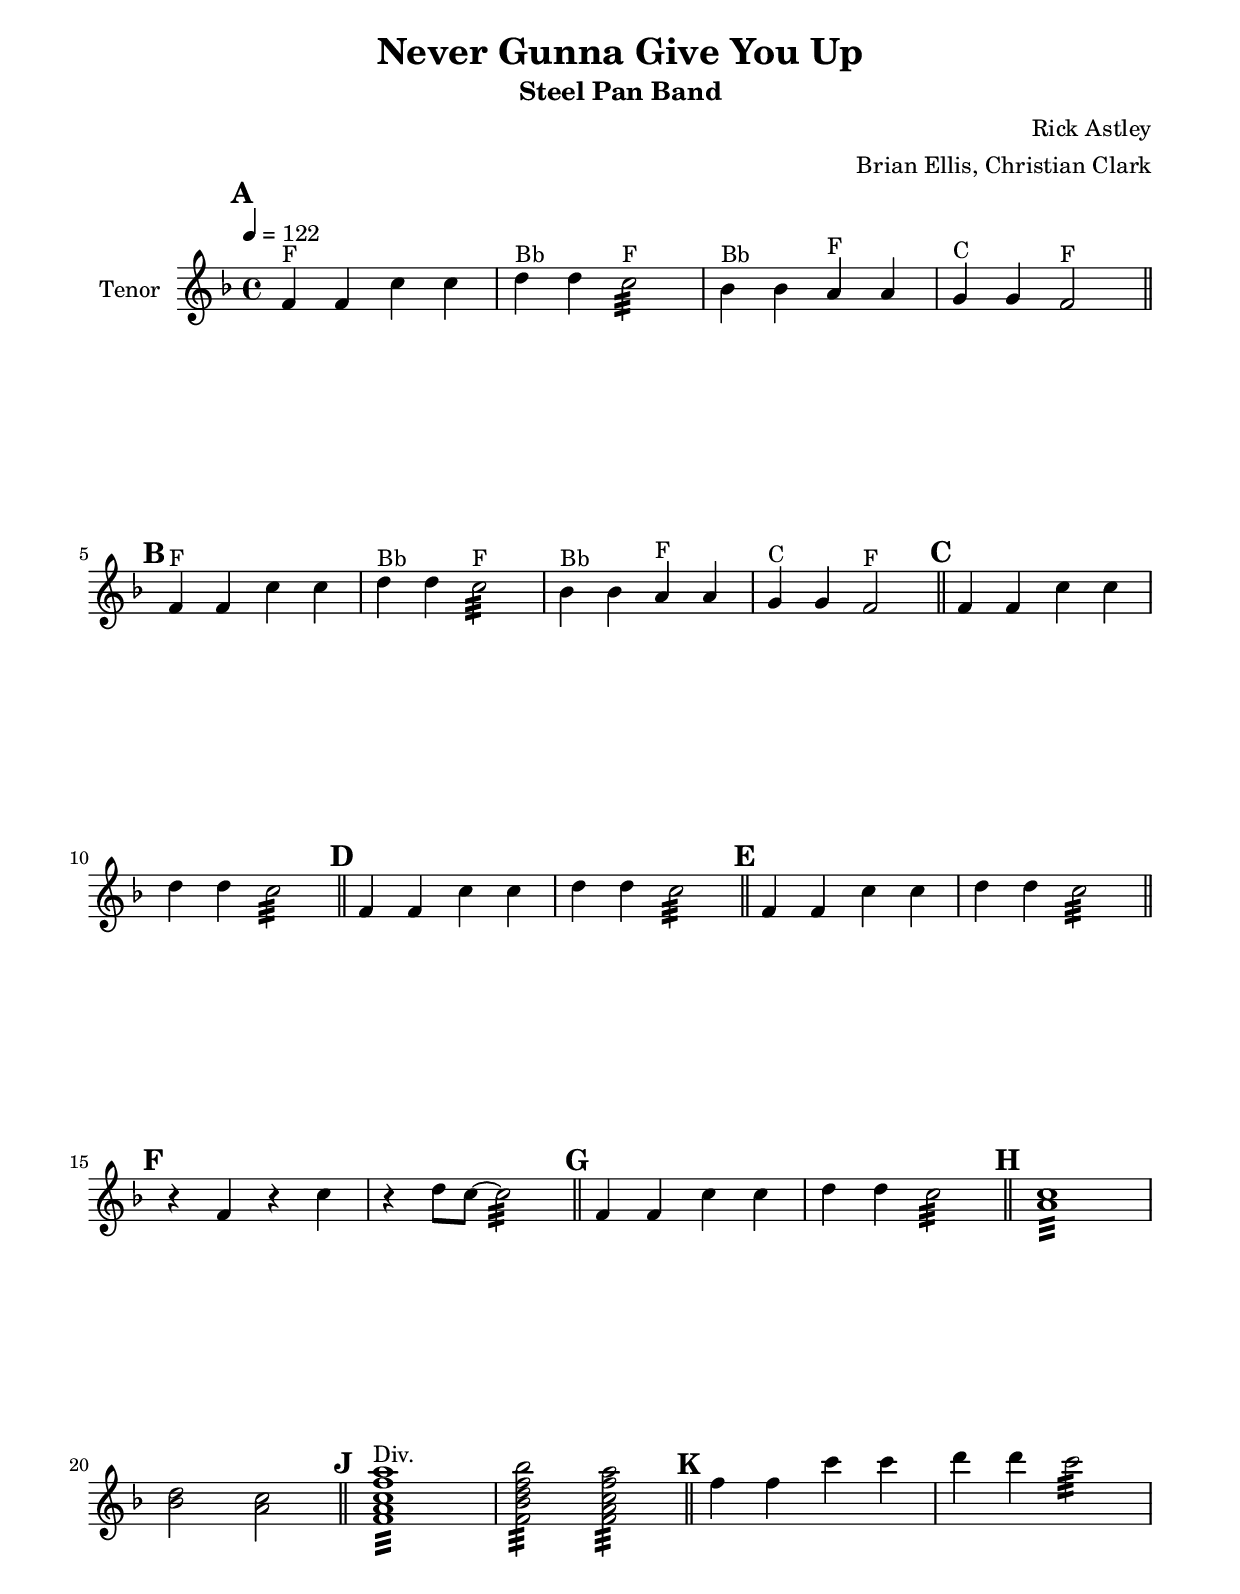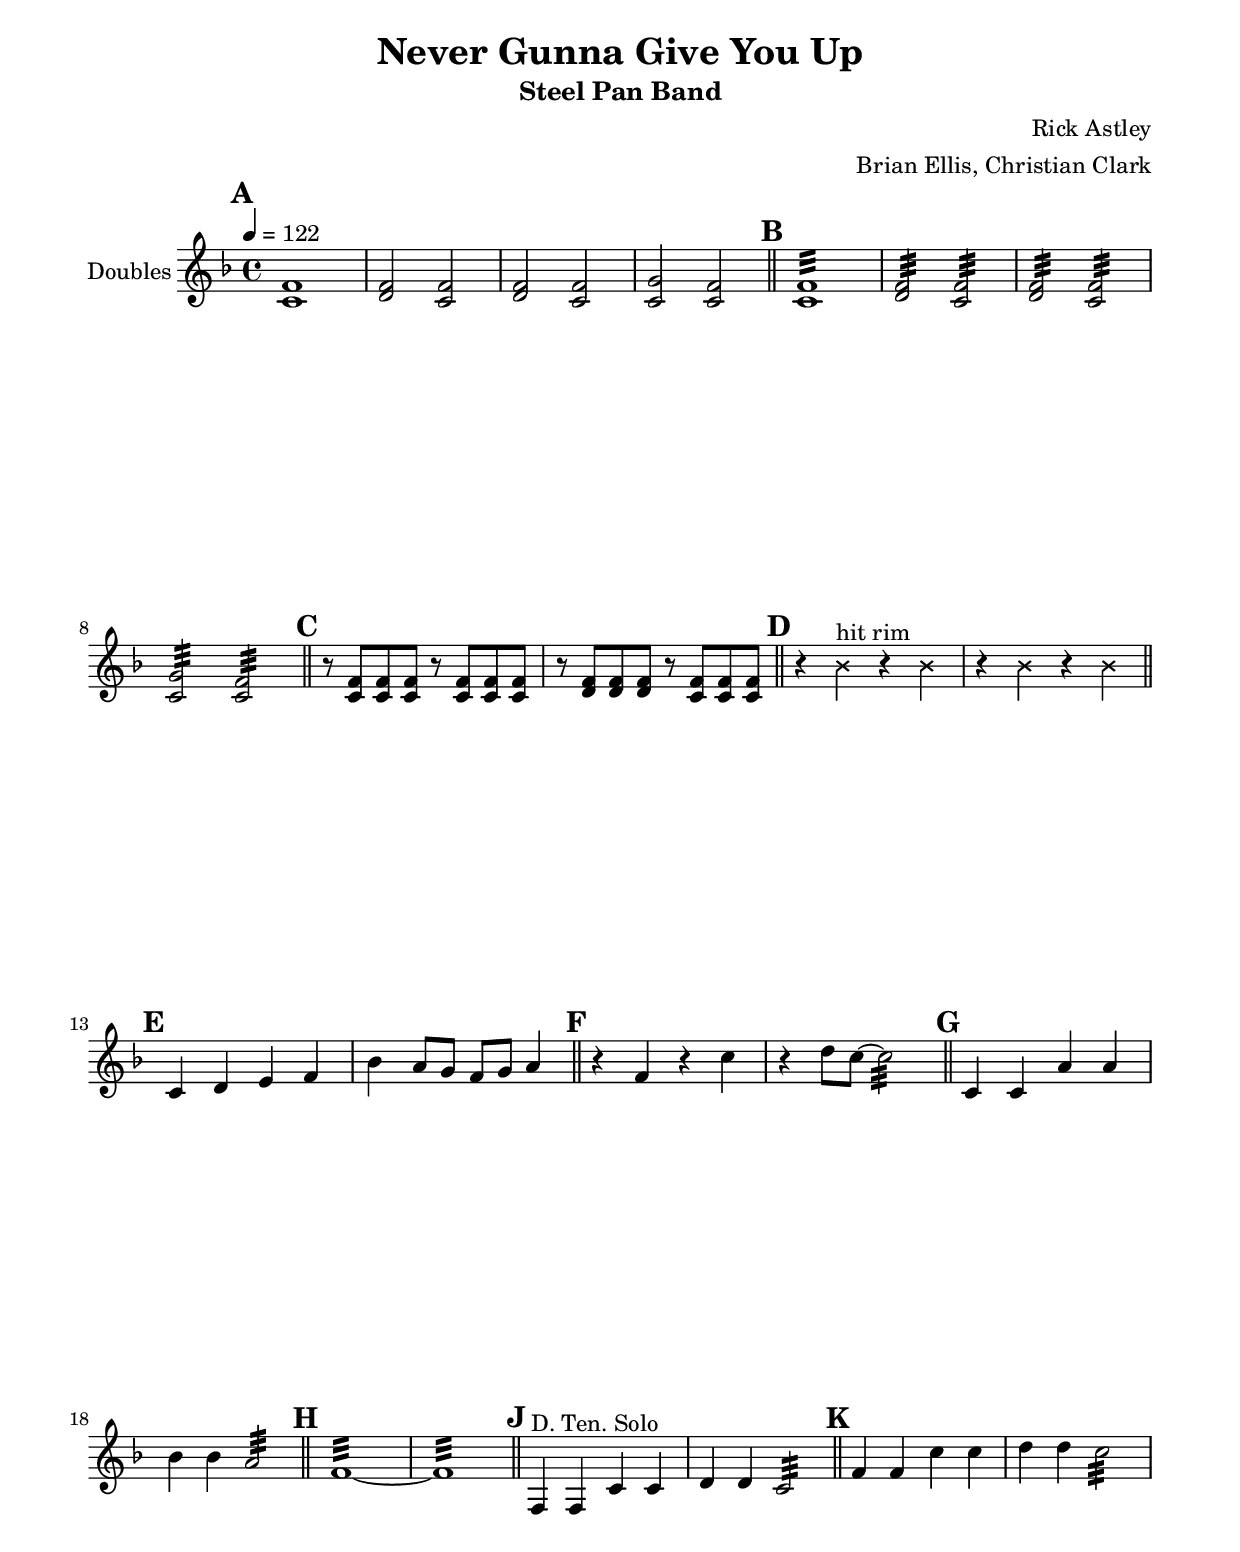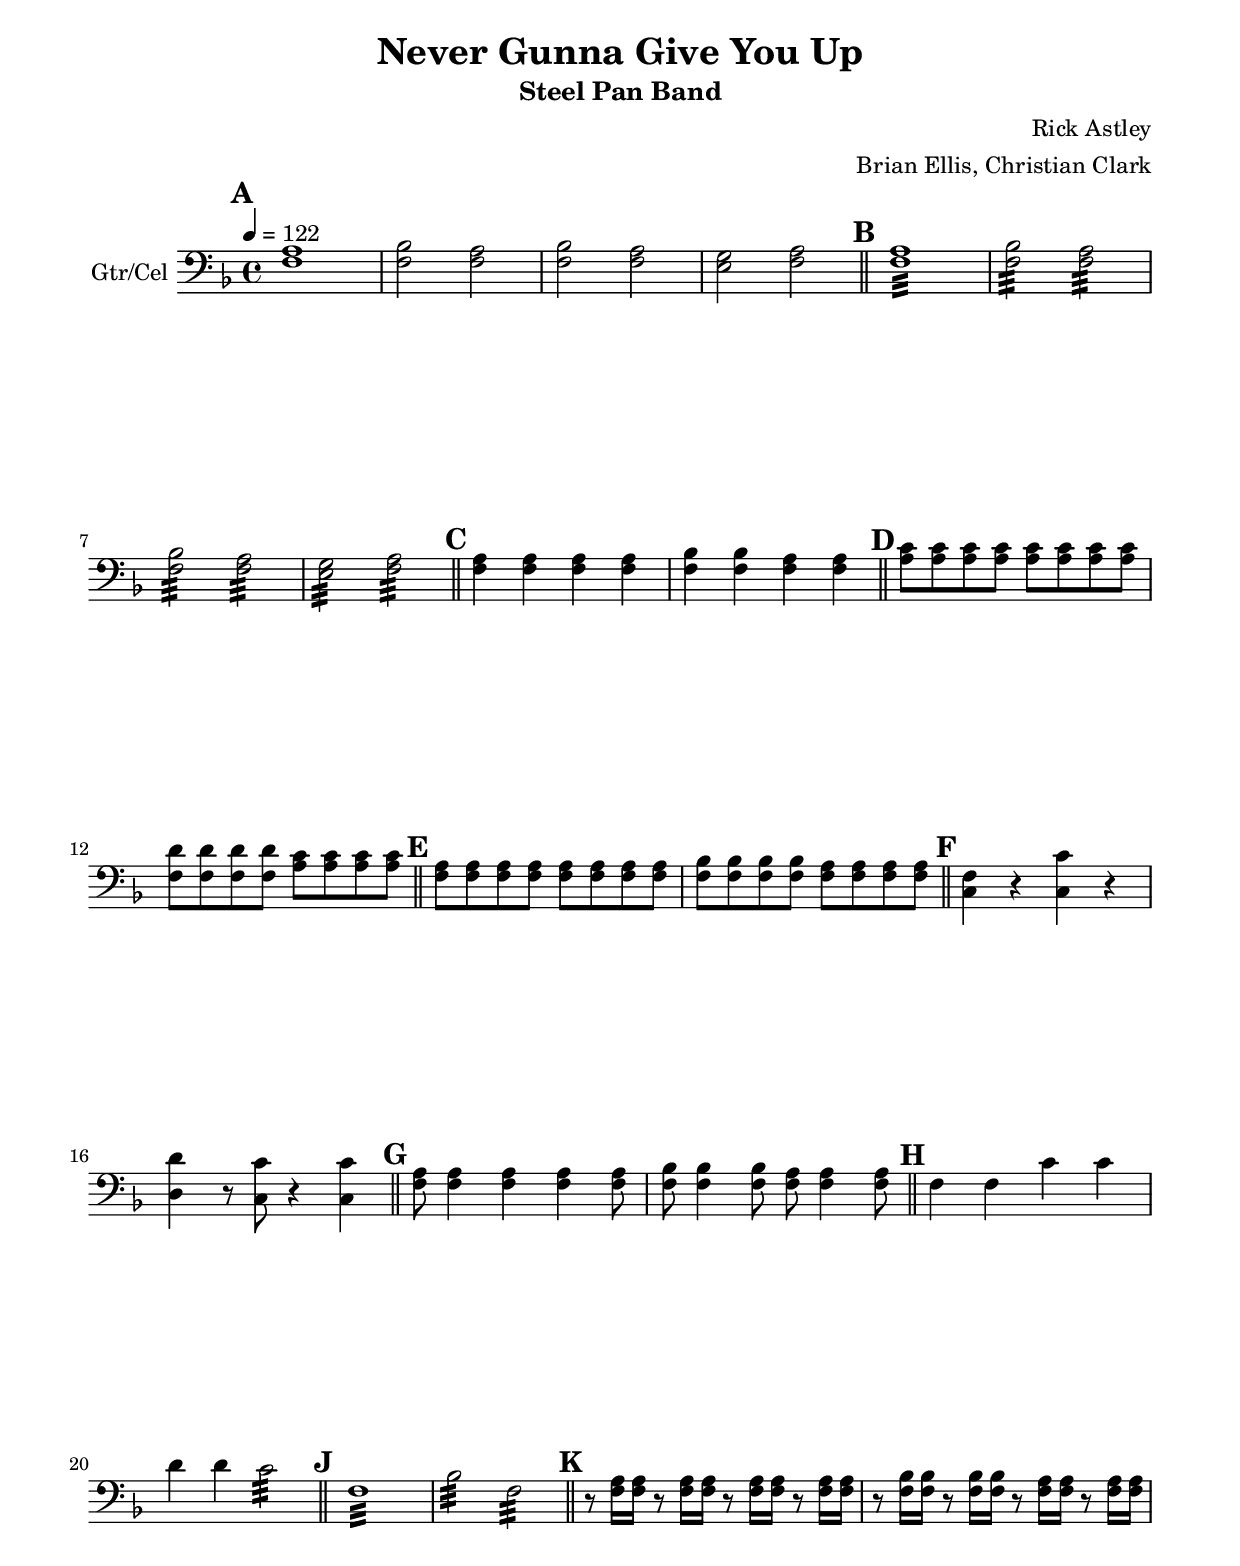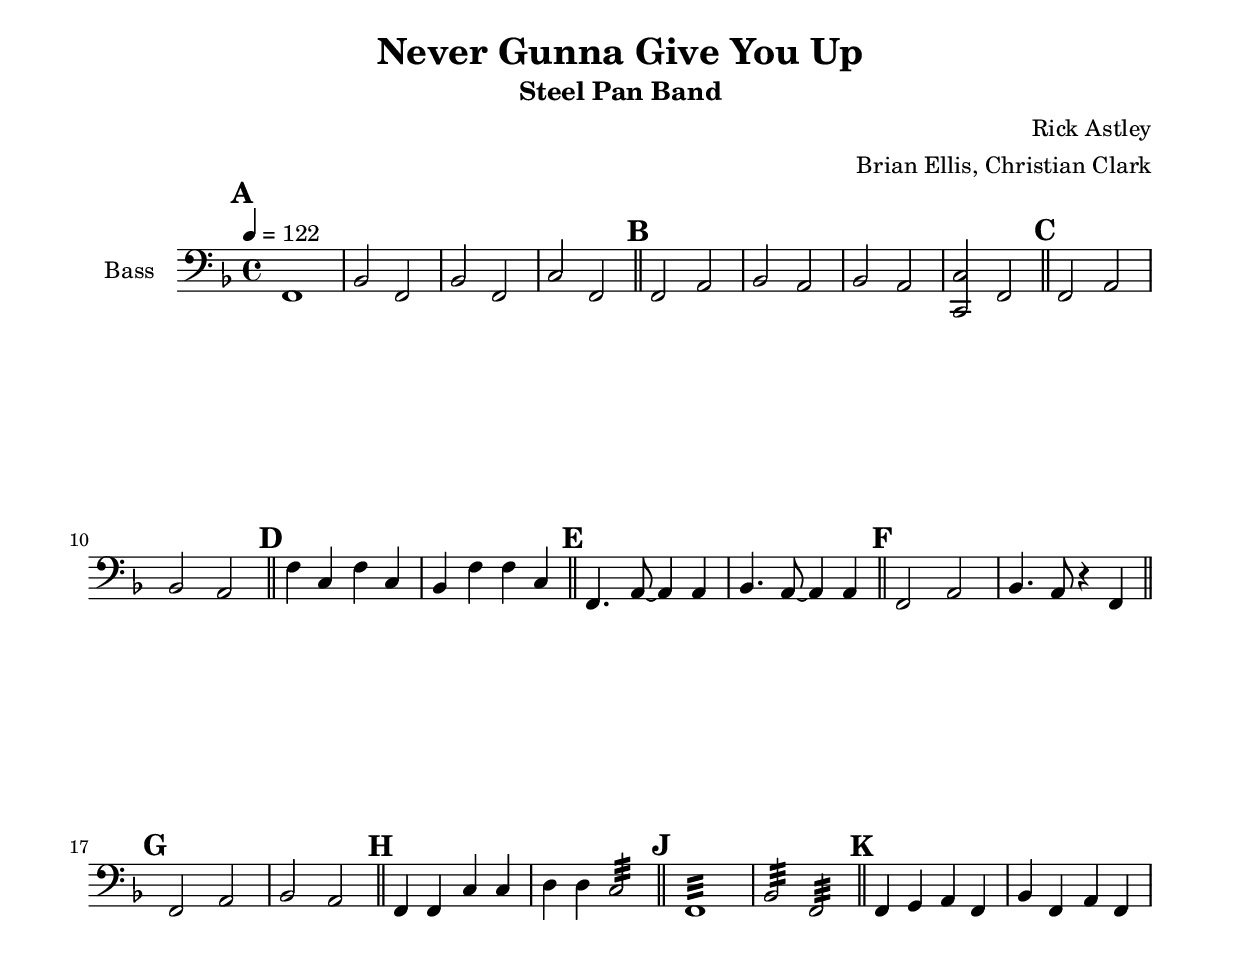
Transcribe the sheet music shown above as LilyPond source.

\version "2.18.2"
	
%#(set-global-staff-size 13)

\header{
title =""
subtitle="Tenor"
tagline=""
arranger = "Brian Ellis"
composer = ""
}

Tenor = {
\set Score.markFormatter = #format-mark-box-alphabet
 \mark \default
	\time 4/4
	\tempo 4 = 122
	\key f \major
	f,4^"F" f c' c d^"Bb" d c2^"F":32
	bes4^"Bb" bes a^"F" a g^"C" g f2^"F"
\break
\bar "||" \mark \default
	f4^"F" f c' c d^"Bb" d c2^"F":32
	bes4^"Bb" bes a^"F" a g^"C" g f2^"F"
\bar "||" \mark \default

	f4 f c' c d d c2:

\bar "||" \mark \default
	f,4 f c' c d d c2:

\bar "||" \mark \default
	f,4 f c' c d d c2:

\bar "||" \mark \default
	r4 f, r c' r d8 c8~c2:

\bar "||" \mark \default
	f,4 f c' c d d c2:

\bar "||" \mark \default
	<a c>1: <bes d>2 <a c>

\bar "||" \mark \default
	<f a c f a>1:^"Div."
	<f bes d f bes>2:
	<f a c f a>2:

\bar "||" \mark \default
	f'4 f c' c d d c2:

}



\header{
title =""
subtitle="DoubleTenor"
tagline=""
arranger = "Brian Ellis"
composer = ""
}

Double = {
\set Score.markFormatter = #format-mark-box-alphabet
 \mark \default
	\time 4/4
	\tempo 4 = 122
	\key f \major
	<f c>1
	<f d>2
	<f c>2
	<f d>2
	<f c>2
	<g c,>2
	<f c>2

\bar "||" \mark \default
	<f c>1:32
	<f d>2:
	<f c>2:
	<f d>2:
	<f c>2:
	<g c,>2:
	<f c>2:

\bar "||" \mark \default
	r8 <f c> <f c> <f c>
	r8 <f c> <f c> <f c>
	r <f d><f d><f d>
	r <f c><f c><f c>
\bar "||" \mark \default
	\xNotesOn	
	r4 bes^"hit rim" r bes r bes r bes
	\xNotesOff

\bar "||" \mark \default
	c,4 d e f bes a8 g f g a4

\bar "||" \mark \default
	r4 f r c' r d8 c8~c2:

\bar "||" \mark \default
	c,4 c a' a bes bes a2:

\bar "||" \mark \default
	f1: ~f1:

\bar "||" \mark \default
	f,4^"D. Ten. Solo" f c' c d d c2:

\bar "||" \mark \default
	f4 f c' c d d c2:

}


\header{
title =""
subtitle="Guitar"
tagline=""
arranger = "Brian Ellis"
composer = ""
}

Guitar = {
\set Score.markFormatter = #format-mark-box-alphabet
 \mark \default
	\time 4/4
	\tempo 4 = 122
	\key f \major
	\clef bass
	<f a>1
	<f bes>2
	<f a>2
	<f bes>2
	<f a>2
	<e g>2
	<f a>2
\bar "||" \mark \default
	<f a>1:32
	<f bes>2:
	<f a>2:
	<f bes>2:
	<f a>2:
	<e g>2:
	<f a>2:
\bar "||" \mark \default
	<f a>4 <f a> <f a> <f a> 
	<f bes> <f bes>
	<f a> <f a>
\bar "||" \mark \default
	<a c>8 <a c> <a c> <a c> 
	<a c>8 <a c> <a c> <a c> 
	<f d'> <f d'> <f d'> <f d'> 
	<a c>8 <a c> <a c> <a c> 
\bar "||" \mark \default
	<f a>8 <f a><f a><f a>
	<f a><f a><f a><f a>
	<f bes> <f bes> <f bes> <f bes> 
	<f a><f a><f a><f a>
\bar "||" \mark \default
	<f c>4 r <c' c,> r <d d,> r8 <c c,>8 r4 <c c,>
\bar "||" \mark \default
	<f, a>8 <f a>4 <f a> <f a> <f a>8
	<f bes>8 <f bes>4 <f bes>8 <f a>8 <f a>4 <f a>8
\bar "||" \mark \default
	f4 f c' c d d c2:
\bar "||" \mark \default
	f,1: bes2: f:
\bar "||" \mark \default
	r8 <f a>16 <f a> r8 <f a>16 <f a>
	r8 <f a>16 <f a> r8 <f a>16 <f a>
	r8 <f bes>16 <f bes> r8 <f bes>16 <f bes>
	r8 <f a>16 <f a> r8 <f a>16 <f a>

}

\header{
title =""
subtitle="Four Bass"
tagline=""
arranger = "Brian Ellis"
composer = ""
}

Bass = {
\set Score.markFormatter = #format-mark-box-alphabet
 \mark \default
	\time 4/4
	\tempo 4 = 122
	\key f \major
	\clef bass
	f,1 bes2 f2
	bes2 f c' f,
\bar "||" \mark \default
	f2 a bes2 a
	bes2 a <c, c'> f
\bar "||" \mark \default
	f2 a bes a
\bar "||" \mark \default
	f'4 c f c bes f' f c
\bar "||" \mark \default
	f,4. a8~a4 a bes4. a8~a4 a
\bar "||" \mark \default
	f2 a bes4. a8 r4 f4
\bar "||" \mark \default
	f2 a bes a
\bar "||" \mark \default
	f4 f c' c d d c2:32
\bar "||" \mark \default
	f,1: bes2: f:
\bar "||" \mark \default
	f4 g a f bes f a f
}



\paper{
  left-margin = 1.5\cm
  right-margin = 1.5\cm
  top-margin = 1.5\cm
  bottom-margin = 1.5\cm
  print-all-headers = ##t
  print-page-number = ##f
  % #(set-paper-size "letter" 'landscape)
}

\header{
title ="Never Gunna Give You Up"
subtitle = "Steel Pan Band"
composer = "Rick Astley"
arranger = "Brian Ellis, Christian Clark"
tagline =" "
}


%=================================================================

\pageBreak
\score{

\layout{}
<<
\new Staff \with {
  instrumentName = #"Tenor"
  shortInstrumentName = #""
  midiInstrument = "Steel Drums"
}{ \relative c'' {\Tenor}	}
>>
}

%=================================================================


\pageBreak
\score{

\layout{}
\new Staff \with {
  instrumentName = #"Doubles"
  shortInstrumentName = #""
  midiInstrument = "Steel Drums"
}{	\relative c' {\Double}	}
}


%=================================================================


\pageBreak
\score{

\layout{}
\new Staff \with {
  instrumentName = #"Gtr/Cel"
  shortInstrumentName = #""
  midiInstrument = "Steel Drums"
}{	\relative c {\Guitar}	}}



%=================================================================

\pageBreak
\score{

\layout{}
\new Staff \with {
  instrumentName = #"Bass"
  shortInstrumentName = #""
  midiInstrument = "Steel Drums"
}{	\relative c {\Bass}	}
}



